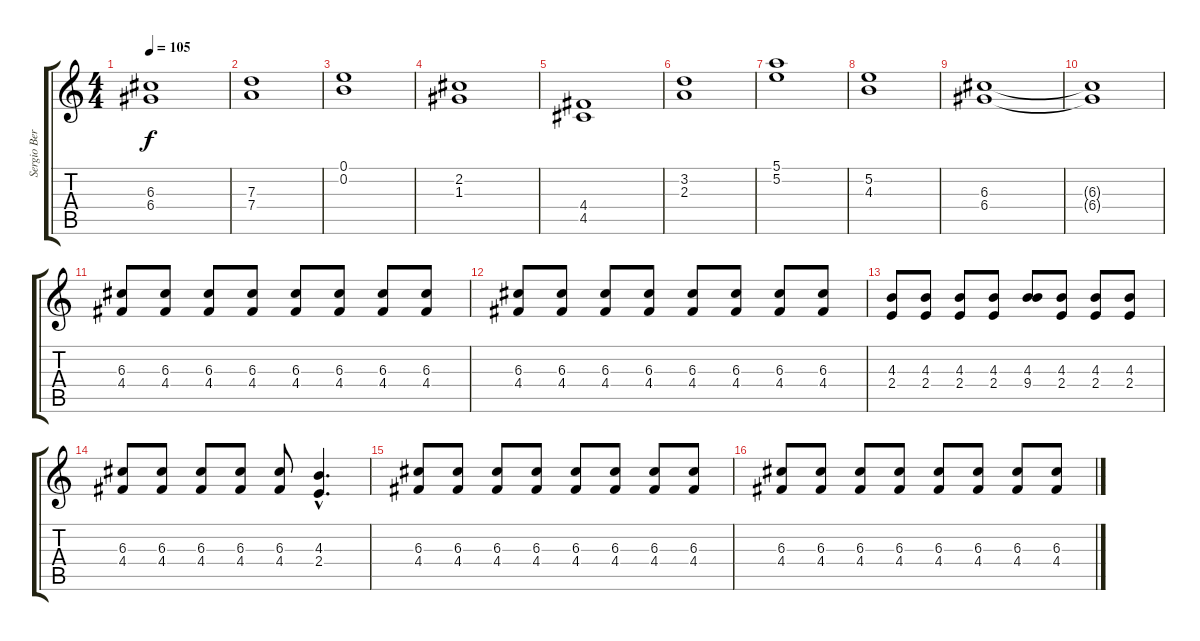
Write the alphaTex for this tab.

\track ("Sergio Berdichevsky" "Sergio Ber") {instrument overdrivenguitar}
\staff {score tabs}
\tuning (E4 B3 G3 D3 A2 E2) {hide}
\ts (4 4)
\tempo 105
\clef g2
\ks c
(6.3 6.4).1{dy f} |
(7.3 7.4).1 |
(0.1 0.2).1 |
(2.2 1.3).1 |
(4.4 4.5).1 |
(3.2 2.3).1 |
(5.1 5.2).1 |
(5.2 4.3).1 |
(6.3 6.4).1 |
(6.3{t} 6.4{t}).1 |
(6.3 4.4).8 (6.3 4.4).8 (6.3 4.4).8 (6.3 4.4).8 (6.3 4.4).8 (6.3 4.4).8 (6.3 4.4).8 (6.3 4.4).8 |
(6.3 4.4).8 (6.3 4.4).8 (6.3 4.4).8 (6.3 4.4).8 (6.3 4.4).8 (6.3 4.4).8 (6.3 4.4).8 (6.3 4.4).8 |
(4.3 2.4).8 (4.3 2.4).8 (4.3 2.4).8 (4.3 2.4).8 (4.3 9.4).8 (4.3 2.4).8 (4.3 2.4).8 (4.3 2.4).8 |
(6.3 4.4).8 (6.3 4.4).8 (6.3 4.4).8 (6.3 4.4).8 (6.3 4.4).8 (4.3{hac} 2.4{hac}).4{d} |
(6.3 4.4).8 (6.3 4.4).8 (6.3 4.4).8 (6.3 4.4).8 (6.3 4.4).8 (6.3 4.4).8 (6.3 4.4).8 (6.3 4.4).8 |
(6.3 4.4).8 (6.3 4.4).8 (6.3 4.4).8 (6.3 4.4).8 (6.3 4.4).8 (6.3 4.4).8 (6.3 4.4).8 (6.3 4.4).8
